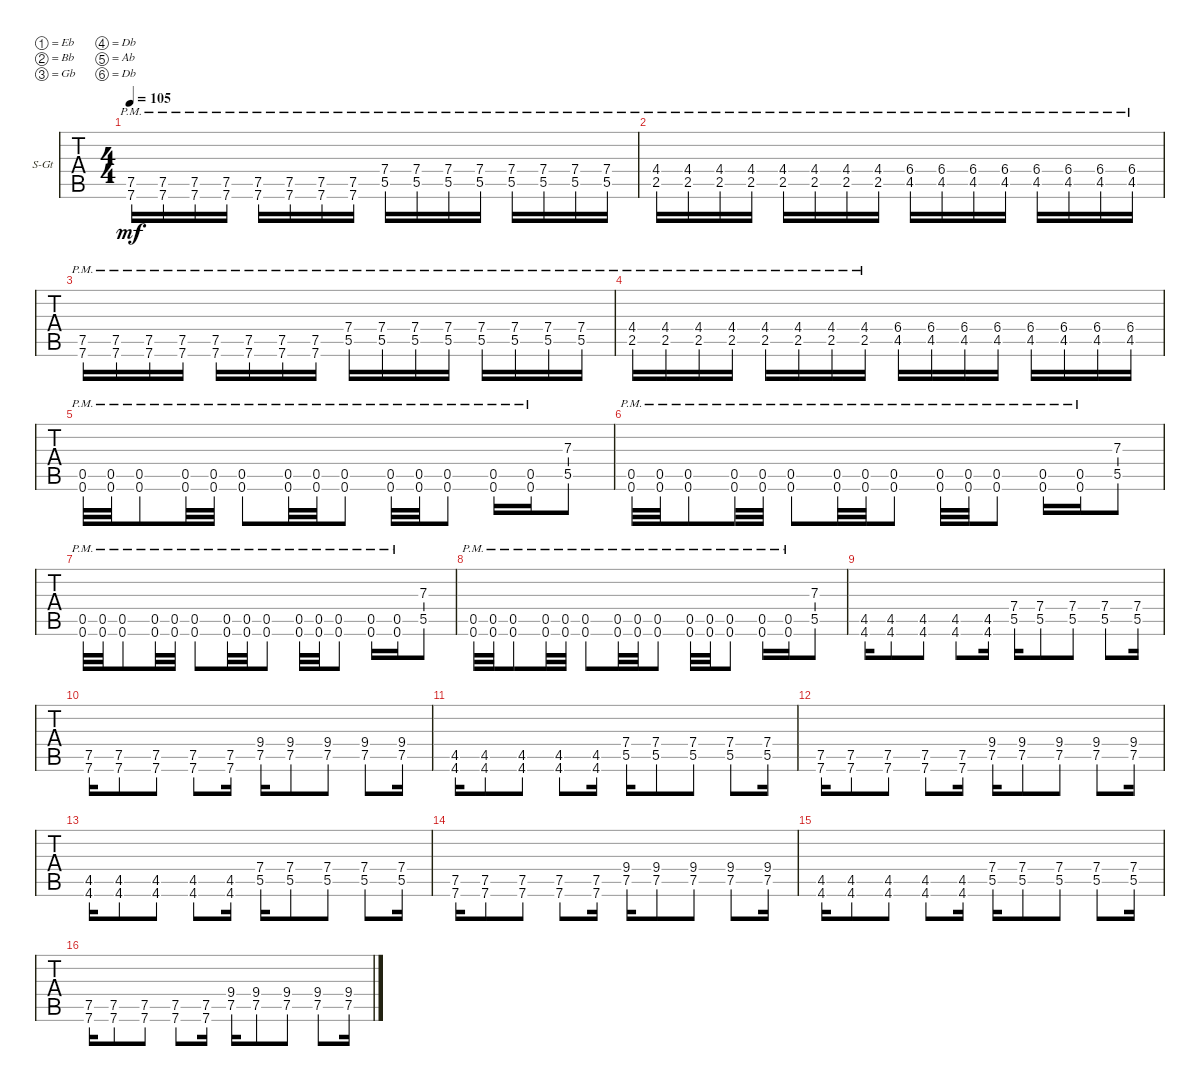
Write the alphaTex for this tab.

\defaultSystemsLayout 4
\bracketExtendMode groupsimilarinstruments
\firstSystemTrackNameOrientation horizontal
\otherSystemsTrackNameOrientation horizontal
\track ("Che Che Opa Ni ***" "S-Gt") {instrument acousticguitarsteel}
\staff {tabs}
\tuning (Eb4 Bb3 Gb3 Db3 Ab2 Db2)
\ts (4 4)
\tempo 105
\clef g2
\ks c
(7.5{pm} 7.6{pm}).16{dy mf} (7.5{pm} 7.6{pm}).16 (7.5{pm} 7.6{pm}).16 (7.5{pm} 7.6{pm}).16 (7.5{pm} 7.6{pm}).16 (7.5{pm} 7.6{pm}).16 (7.5{pm} 7.6{pm}).16 (7.5{pm} 7.6{pm}).16 (5.5{pm} 7.4{pm}).16 (5.5{pm} 7.4{pm}).16 (5.5{pm} 7.4{pm}).16 (5.5{pm} 7.4{pm}).16 (5.5{pm} 7.4{pm}).16 (5.5{pm} 7.4{pm}).16 (5.5{pm} 7.4{pm}).16 (5.5{pm} 7.4{pm}).16 |
(2.5{pm} 4.4).16 (2.5{pm} 4.4).16 (2.5{pm} 4.4).16 (2.5{pm} 4.4).16 (2.5{pm} 4.4).16 (2.5{pm} 4.4).16 (2.5{pm} 4.4).16 (2.5{pm} 4.4).16 (4.5{pm} 6.4{pm}).16 (4.5{pm} 6.4{pm}).16 (4.5{pm} 6.4{pm}).16 (4.5{pm} 6.4{pm}).16 (4.5{pm} 6.4{pm}).16 (4.5{pm} 6.4{pm}).16 (4.5{pm} 6.4{pm}).16 (4.5{pm} 6.4{pm}).16 |
(7.5{pm} 7.6{pm}).16 (7.5{pm} 7.6{pm}).16 (7.5{pm} 7.6{pm}).16 (7.5{pm} 7.6{pm}).16 (7.5{pm} 7.6{pm}).16 (7.5{pm} 7.6{pm}).16 (7.5{pm} 7.6{pm}).16 (7.5{pm} 7.6{pm}).16 (5.5{pm} 7.4{pm}).16 (5.5{pm} 7.4{pm}).16 (5.5{pm} 7.4{pm}).16 (5.5{pm} 7.4{pm}).16 (5.5{pm} 7.4{pm}).16 (5.5{pm} 7.4{pm}).16 (5.5{pm} 7.4{pm}).16 (5.5{pm} 7.4{pm}).16 |
(2.5{pm} 4.4).16 (2.5{pm} 4.4).16 (2.5{pm} 4.4).16 (2.5{pm} 4.4).16 (2.5{pm} 4.4).16 (2.5{pm} 4.4).16 (2.5{pm} 4.4).16 (2.5{pm} 4.4).16 (4.5 6.4).16 (4.5 6.4).16 (4.5 6.4).16 (4.5 6.4).16 (4.5 6.4).16 (4.5 6.4).16 (4.5 6.4).16 (4.5 6.4).16 |
(0.6{pm} 0.5{pm}).32 (0.6{pm} 0.5{pm}).32 (0.6{pm} 0.5{pm}).8 (0.6{pm} 0.5{pm}).32 (0.6{pm} 0.5{pm}).32 (0.5{pm} 0.6{pm}).8 (0.6{pm} 0.5{pm}).32 (0.6{pm} 0.5{pm}).32 (0.5{pm} 0.6{pm}).8 (0.6{pm} 0.5{pm}).32 (0.6{pm} 0.5{pm}).32 (0.5{pm} 0.6{pm}).8 (0.6{pm} 0.5{pm}).16 (0.6{pm} 0.5{pm}).16 (7.3 5.5).8 |
(0.6{pm} 0.5{pm}).32 (0.6{pm} 0.5{pm}).32 (0.6{pm} 0.5{pm}).8 (0.6{pm} 0.5{pm}).32 (0.6{pm} 0.5{pm}).32 (0.5{pm} 0.6{pm}).8 (0.6{pm} 0.5{pm}).32 (0.6{pm} 0.5{pm}).32 (0.5{pm} 0.6{pm}).8 (0.6{pm} 0.5{pm}).32 (0.6{pm} 0.5{pm}).32 (0.5{pm} 0.6{pm}).8 (0.6{pm} 0.5{pm}).16 (0.6{pm} 0.5{pm}).16 (7.3 5.5).8 |
(0.6{pm} 0.5{pm}).32 (0.6{pm} 0.5{pm}).32 (0.6{pm} 0.5{pm}).8 (0.6{pm} 0.5{pm}).32 (0.6{pm} 0.5{pm}).32 (0.5{pm} 0.6{pm}).8 (0.6{pm} 0.5{pm}).32 (0.6{pm} 0.5{pm}).32 (0.5{pm} 0.6{pm}).8 (0.6{pm} 0.5{pm}).32 (0.6{pm} 0.5{pm}).32 (0.5{pm} 0.6{pm}).8 (0.6{pm} 0.5{pm}).16 (0.6{pm} 0.5{pm}).16 (7.3 5.5).8 |
(0.6{pm} 0.5{pm}).32 (0.6{pm} 0.5{pm}).32 (0.6{pm} 0.5{pm}).8 (0.6{pm} 0.5{pm}).32 (0.6{pm} 0.5{pm}).32 (0.5{pm} 0.6{pm}).8 (0.6{pm} 0.5{pm}).32 (0.6{pm} 0.5{pm}).32 (0.5{pm} 0.6{pm}).8 (0.6{pm} 0.5{pm}).32 (0.6{pm} 0.5{pm}).32 (0.5{pm} 0.6{pm}).8 (0.6{pm} 0.5{pm}).16 (0.6{pm} 0.5{pm}).16 (7.3 5.5).8 |
(4.6 4.5).16 (4.6 4.5).8 (4.6 4.5).8 (4.6 4.5).8 (4.6 4.5).16 (5.5 7.4).16 (5.5 7.4).8 (5.5 7.4).8 (7.4 5.5).8 (5.5 7.4).16 |
(7.6 7.5).16 (7.6 7.5).8 (7.6 7.5).8 (7.6 7.5).8 (7.6 7.5).16 (7.5 9.4).16 (7.5 9.4).8 (7.5 9.4).8 (9.4 7.5).8 (7.5 9.4).16 |
(4.6 4.5).16 (4.6 4.5).8 (4.6 4.5).8 (4.6 4.5).8 (4.6 4.5).16 (5.5 7.4).16 (5.5 7.4).8 (5.5 7.4).8 (7.4 5.5).8 (5.5 7.4).16 |
(7.6 7.5).16 (7.6 7.5).8 (7.6 7.5).8 (7.6 7.5).8 (7.6 7.5).16 (7.5 9.4).16 (7.5 9.4).8 (7.5 9.4).8 (9.4 7.5).8 (7.5 9.4).16 |
(4.6 4.5).16 (4.6 4.5).8 (4.6 4.5).8 (4.6 4.5).8 (4.6 4.5).16 (5.5 7.4).16 (5.5 7.4).8 (5.5 7.4).8 (7.4 5.5).8 (5.5 7.4).16 |
(7.6 7.5).16 (7.6 7.5).8 (7.6 7.5).8 (7.6 7.5).8 (7.6 7.5).16 (7.5 9.4).16 (7.5 9.4).8 (7.5 9.4).8 (9.4 7.5).8 (7.5 9.4).16 |
(4.6 4.5).16 (4.6 4.5).8 (4.6 4.5).8 (4.6 4.5).8 (4.6 4.5).16 (5.5 7.4).16 (5.5 7.4).8 (5.5 7.4).8 (7.4 5.5).8 (5.5 7.4).16 |
(7.6 7.5).16 (7.6 7.5).8 (7.6 7.5).8 (7.6 7.5).8 (7.6 7.5).16 (7.5 9.4).16 (7.5 9.4).8 (7.5 9.4).8 (9.4 7.5).8 (7.5 9.4).16
